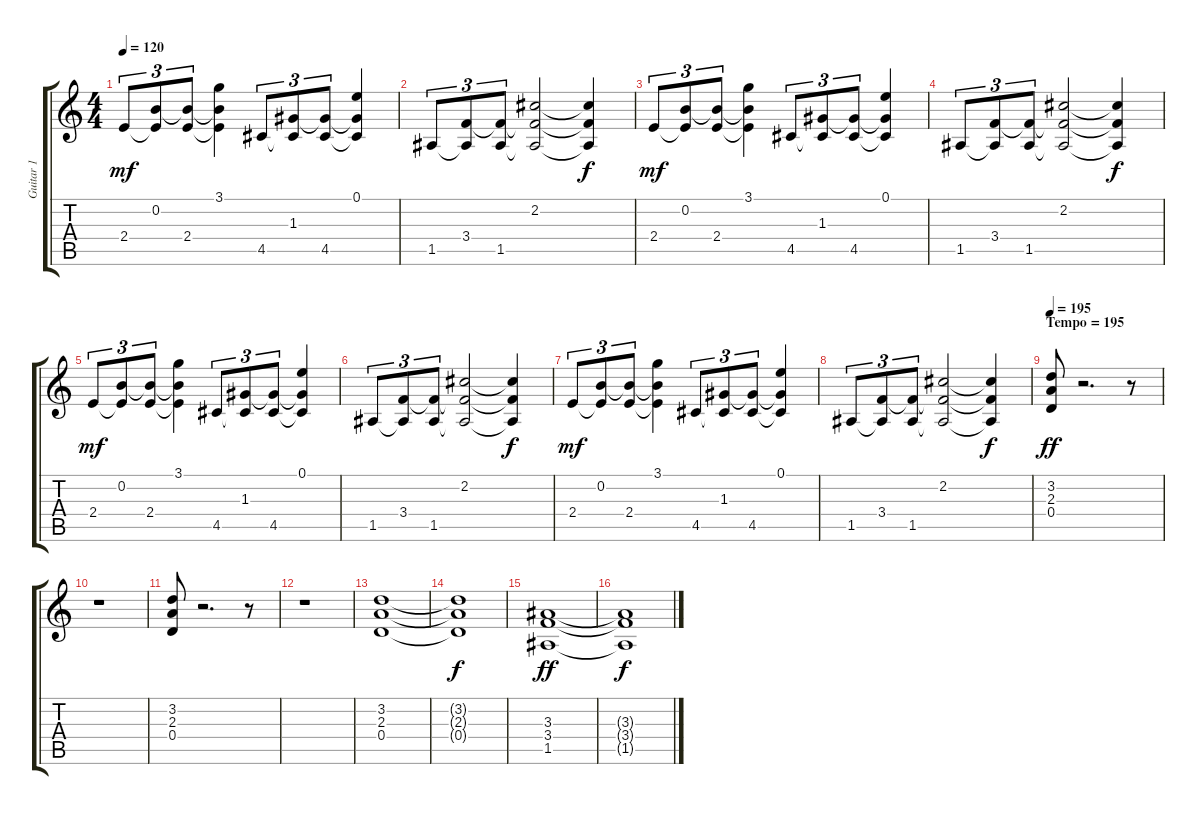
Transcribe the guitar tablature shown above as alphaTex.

\track ("Guitar 1" "Guitar 1") {instrument distortionguitar}
\staff {score tabs}
\tuning (E4 B3 G3 D3 A2 E2) {hide}
\ts (4 4)
\tempo 120
\clef g2
\ks c
2.4.8{tu (3 2) dy mf instrument distortionguitar} (0.2 2.4{t}).8{tu (3 2)} (0.2{t} 2.4).8{tu (3 2)} (3.1 0.2{t} 2.4{t}).4 4.5.8{tu (3 2)} (1.3 4.5{t}).8{tu (3 2)} (1.3{t} 4.5).8{tu (3 2)} (0.1 1.3{t} 4.5{t}).4 |
1.5.8{tu (3 2)} (3.4 1.5{t}).8{tu (3 2)} (3.4{t} 1.5).8{tu (3 2)} (2.2 3.4{t} 1.5{t}).2 (2.2{t} 3.4{t} 1.5{t}).4{dy f} |
2.4.8{tu (3 2) dy mf} (0.2 2.4{t}).8{tu (3 2)} (0.2{t} 2.4).8{tu (3 2)} (3.1 0.2{t} 2.4{t}).4 4.5.8{tu (3 2)} (1.3 4.5{t}).8{tu (3 2)} (1.3{t} 4.5).8{tu (3 2)} (0.1 1.3{t} 4.5{t}).4 |
1.5.8{tu (3 2)} (3.4 1.5{t}).8{tu (3 2)} (3.4{t} 1.5).8{tu (3 2)} (2.2 3.4{t} 1.5{t}).2 (2.2{t} 3.4{t} 1.5{t}).4{dy f} |
2.4.8{tu (3 2) dy mf} (0.2 2.4{t}).8{tu (3 2)} (0.2{t} 2.4).8{tu (3 2)} (3.1 0.2{t} 2.4{t}).4 4.5.8{tu (3 2)} (1.3 4.5{t}).8{tu (3 2)} (1.3{t} 4.5).8{tu (3 2)} (0.1 1.3{t} 4.5{t}).4 |
1.5.8{tu (3 2)} (3.4 1.5{t}).8{tu (3 2)} (3.4{t} 1.5).8{tu (3 2)} (2.2 3.4{t} 1.5{t}).2 (2.2{t} 3.4{t} 1.5{t}).4{dy f} |
2.4.8{tu (3 2) dy mf} (0.2 2.4{t}).8{tu (3 2)} (0.2{t} 2.4).8{tu (3 2)} (3.1 0.2{t} 2.4{t}).4 4.5.8{tu (3 2)} (1.3 4.5{t}).8{tu (3 2)} (1.3{t} 4.5).8{tu (3 2)} (0.1 1.3{t} 4.5{t}).4 |
1.5.8{tu (3 2)} (3.4 1.5{t}).8{tu (3 2)} (3.4{t} 1.5).8{tu (3 2)} (2.2 3.4{t} 1.5{t}).2 (2.2{t} 3.4{t} 1.5{t}).4{dy f} |
\section ("" "Tempo = 195")
\tempo 195
(3.2 2.3 0.4).8{dy ff} r.2{d} r.8 |
r.1 |
(3.2 2.3 0.4).8 r.2{d} r.8 |
r.1 |
(3.2 2.3 0.4).1 |
(3.2{t} 2.3{t} 0.4{t}).1{dy f} |
(3.3 3.4 1.5).1{dy ff} |
(3.3{t} 3.4{t} 1.5{t}).1{dy f}
